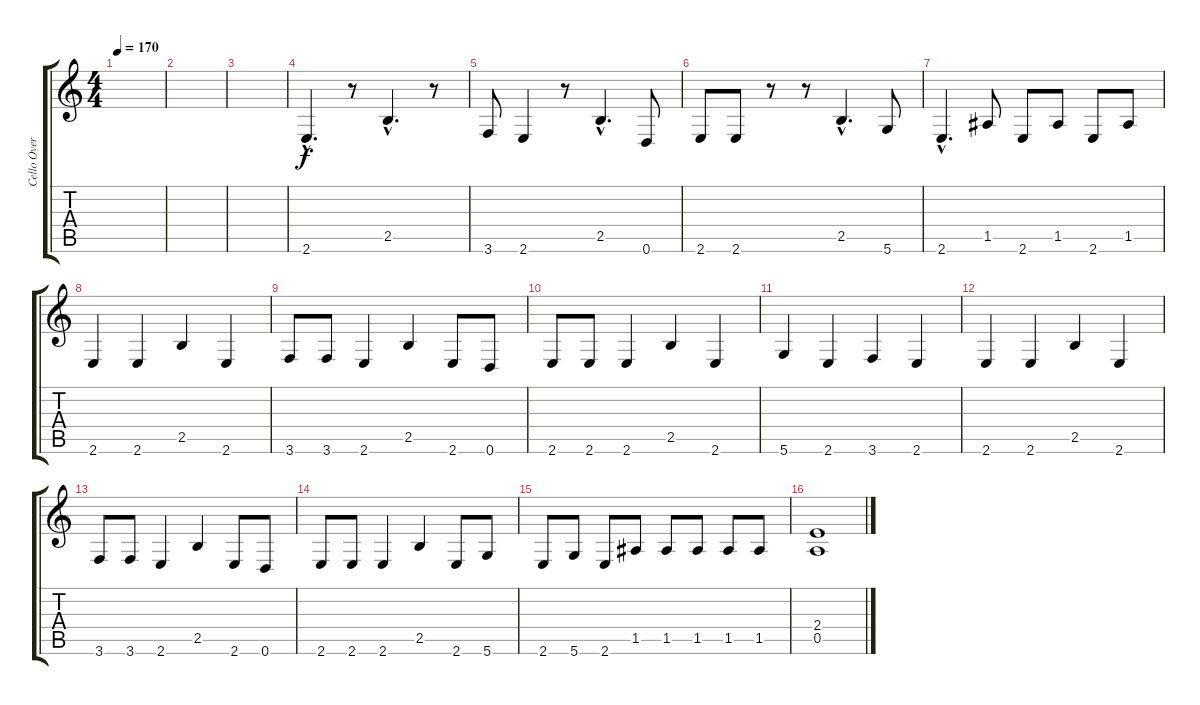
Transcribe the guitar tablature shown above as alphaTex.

\track ("Cello Overall" "Cello Over") {instrument distortionguitar}
\staff {score tabs}
\tuning (E4 B3 G3 D3 A2 D2) {hide}
\ts (4 4)
\tempo 170
\clef g2
\ks c
|
|
|
2.6{hac}.4{d instrument contrabass} r.8 2.5{hac}.4{d} r.8 |
3.6.8 2.6.4 r.8 2.5{hac}.4{d} 0.6.8 |
2.6.8 2.6.8 r.8 r.8 2.5{hac}.4{d} 5.6.8 |
2.6{hac}.4{d} 1.5.8 2.6.8 1.5.8 2.6.8 1.5.8 |
2.6.4 2.6.4 2.5.4 2.6.4 |
3.6.8 3.6.8 2.6.4 2.5.4 2.6.8 0.6.8 |
2.6.8 2.6.8 2.6.4 2.5.4 2.6.4 |
5.6.4 2.6.4 3.6.4 2.6.4 |
2.6.4 2.6.4 2.5.4 2.6.4 |
3.6.8 3.6.8 2.6.4 2.5.4 2.6.8 0.6.8 |
2.6.8 2.6.8 2.6.4 2.5.4 2.6.8 5.6.8 |
2.6.8 5.6.8 2.6.8 1.5.8 1.5.8 1.5.8 1.5.8 1.5.8 |
(2.4 0.5).1
